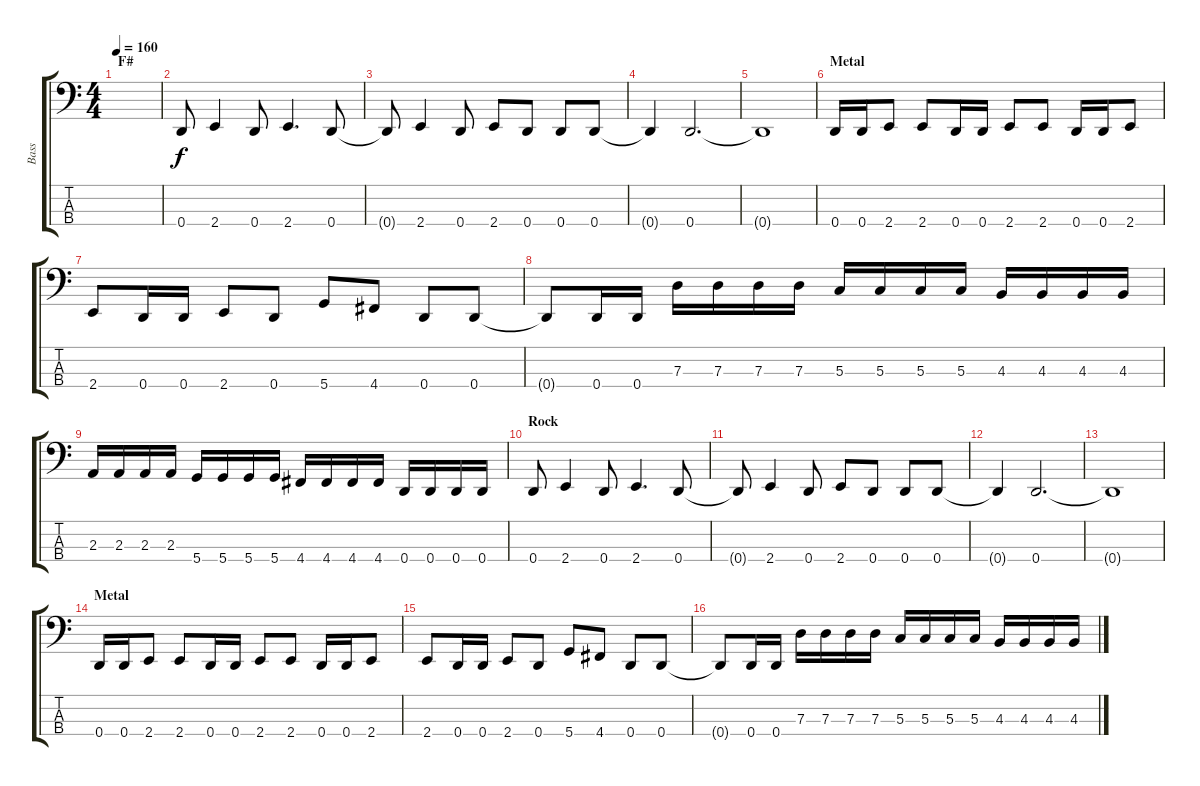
\track ("Bass" "Bass") {instrument electricbassfinger}
\staff {score tabs}
\tuning (F2 C2 G1 D1) {hide}
\ts (4 4)
\section ("" "F#")
\tempo 160
\clef f4
\ks c
|
0.4.8 2.4.4 0.4.8 2.4.4{d} 0.4.8 |
0.4{t}.8 2.4.4 0.4.8 2.4.8 0.4.8 0.4.8 0.4.8 |
0.4{t}.4 0.4.2{d} |
0.4{t}.1 |
\section ("" "Metal")
0.4.16 0.4.16 2.4.8 2.4.8 0.4.16 0.4.16 2.4.8 2.4.8 0.4.16 0.4.16 2.4.8 |
2.4.8 0.4.16 0.4.16 2.4.8 0.4.8 5.4.8 4.4.8 0.4.8 0.4.8 |
0.4{t}.8 0.4.16 0.4.16 7.3.16 7.3.16 7.3.16 7.3.16 5.3.16 5.3.16 5.3.16 5.3.16 4.3.16 4.3.16 4.3.16 4.3.16 |
2.3.16 2.3.16 2.3.16 2.3.16 5.4.16 5.4.16 5.4.16 5.4.16 4.4.16 4.4.16 4.4.16 4.4.16 0.4.16 0.4.16 0.4.16 0.4.16 |
\section ("" "Rock")
0.4.8 2.4.4 0.4.8 2.4.4{d} 0.4.8 |
0.4{t}.8 2.4.4 0.4.8 2.4.8 0.4.8 0.4.8 0.4.8 |
0.4{t}.4 0.4.2{d} |
0.4{t}.1 |
\section ("" "Metal")
0.4.16 0.4.16 2.4.8 2.4.8 0.4.16 0.4.16 2.4.8 2.4.8 0.4.16 0.4.16 2.4.8 |
2.4.8 0.4.16 0.4.16 2.4.8 0.4.8 5.4.8 4.4.8 0.4.8 0.4.8 |
0.4{t}.8 0.4.16 0.4.16 7.3.16 7.3.16 7.3.16 7.3.16 5.3.16 5.3.16 5.3.16 5.3.16 4.3.16 4.3.16 4.3.16 4.3.16
